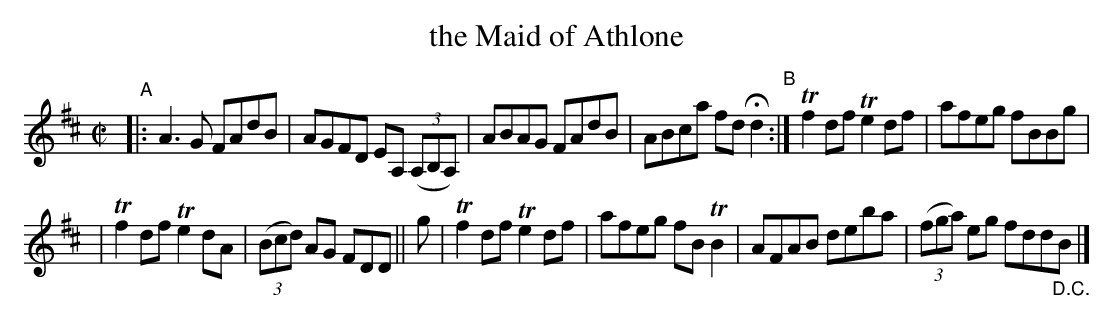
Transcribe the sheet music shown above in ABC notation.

X:1
T: the Maid of Athlone
M: C|
L: 1/8
K: D
"^A"|: A3G FAdB | AGFD EA, (3(A,B,A,) | ABAG FAdB | ABca fdHd2 "^B":| Tf2df Te2df | afeg fBBg |
| Tf2df Te2dA | (3(Bcd) AG FDD || g | Tf2df Te2df | afeg fBTB2 | AFAB deba | (3(fga) eg fdd"_D.C."B |]
